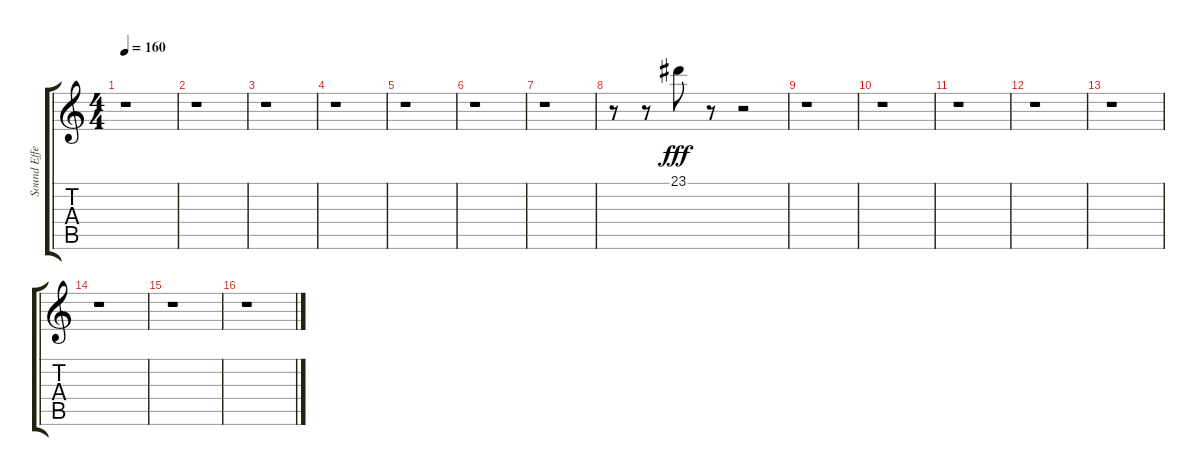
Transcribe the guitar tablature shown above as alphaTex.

\track ("Sound Effect" "Sound Effe") {instrument birdtweet}
\staff {score tabs}
\tuning (E4 B3 G3 D3 A2 E2) {hide}
\ts (4 4)
\tempo 160
\clef g2
\ks c
r.1{dy fff} |
r.1 |
r.1 |
r.1 |
r.1 |
r.1 |
r.1 |
r.8 r.8 23.1.8 r.8 r.2 |
r.1 |
r.1 |
r.1 |
r.1 |
r.1 |
r.1 |
r.1 |
r.1
